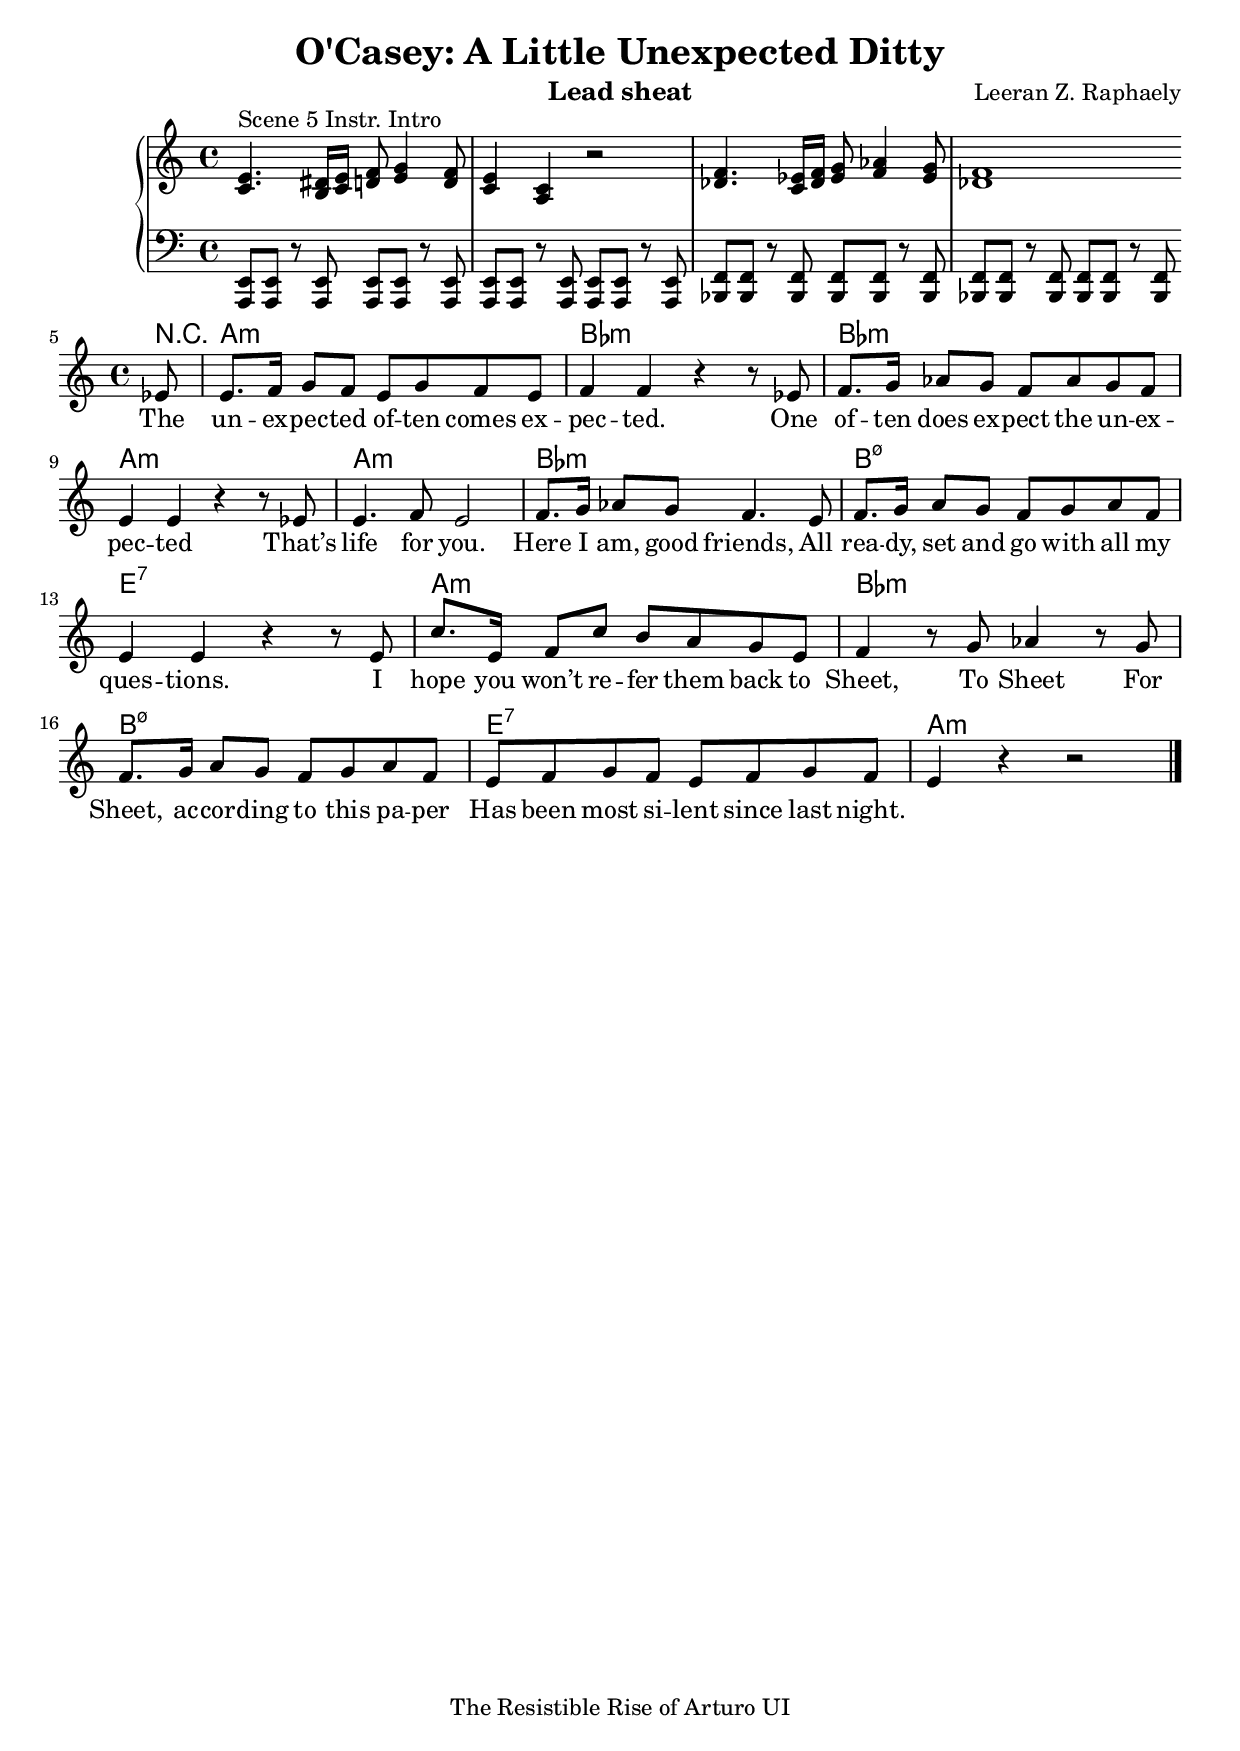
\header {
	title = "O'Casey: A Little Unexpected Ditty"
	composer = "Leeran Z. Raphaely"
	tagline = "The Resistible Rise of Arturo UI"
	instrument = "Lead sheat"
}

\paper {
	between-system-padding = #5
	between-system-space = 3\cm
}

\version "2.10.33"

\transpose e a {

\relative c' {
\new PianoStaff<<
	\new Staff {
		\clef treble
		\key e \minor
		\bar "|:"
		<g b>4.^"Scene 5 Instr. Intro" <fis ais>16 <g b> <a c>8 <b d>4 <a c>8
		<g b>4 <e g> r2
		<aes c>4. <g bes>16 <aes c> <bes d>8 <c ees>4 <bes d>8
		<aes c>1
		\bar ":|"
	}
	\new Staff {
		\clef bass
		\key e \minor
		<e,, b'>8 <e b'> r <e b'> <e b'> <e b'> r <e b'>
		<e b'> <e b'> r <e b'> <e b'> <e b'> r <e b'>
		<f c'> <f c'> r <f c'> <f c'> <f c'> r <f c'>
		<f c'> <f c'> r <f c'> <f c'> <f c'> r <f c'>
	}
>>
}

<<

\chords {
	r8
	e1:min f:min f:min e:min
	e:min f:min fis:min7.5- b:7
	e:min f:min fis:min7.5- b:7
	e:min
}

\relative c' {
	% \autoBeamOff
	\key e \minor
	\partial 8 bes8
	b8. c16 d8 c b d c b       % The unexpected often comes ex
	c4 c r4 r8 bes             % pected. One
	c8. d16 ees8 d c ees d c   % often does expect the unex
	b4 b r4 r8 bes             % pected. That's
	b4. c8 b2                  % life for you.
	c8. d16 ees8 d c4. b8      % Here I am, good friends. All
	c8. d16 e8 d c d e c       % ready set and go with all my
	b4 b r4 r8 b               % questions. I
	g'8. b,16 c8 g' fis e d b  % hope you won't refer them back to
	c4 r8 d8 ees4 r8 d         % Sheet To Sheet For
	c8. d16 e8 d c d e c       % Sheet, according to this paper
	b c d c b c d c            % Has been mostly silent since last
	b4 r r2                    % night.

	\bar "|."
}

\addlyrics {
	The un -- ex -- pec -- ted of -- ten comes ex -- pec -- ted.
	One of -- ten does ex -- pect the un -- ex -- pec -- ted
	That’s life for you. Here I am, good friends,
	All rea -- dy, set and go with all my ques -- tions.
	I hope you won’t re -- fer them back to Sheet,
	To Sheet For Sheet, ac -- cor -- ding to this pa -- per 
	Has been most si -- lent since last night. 
}

>>
}
